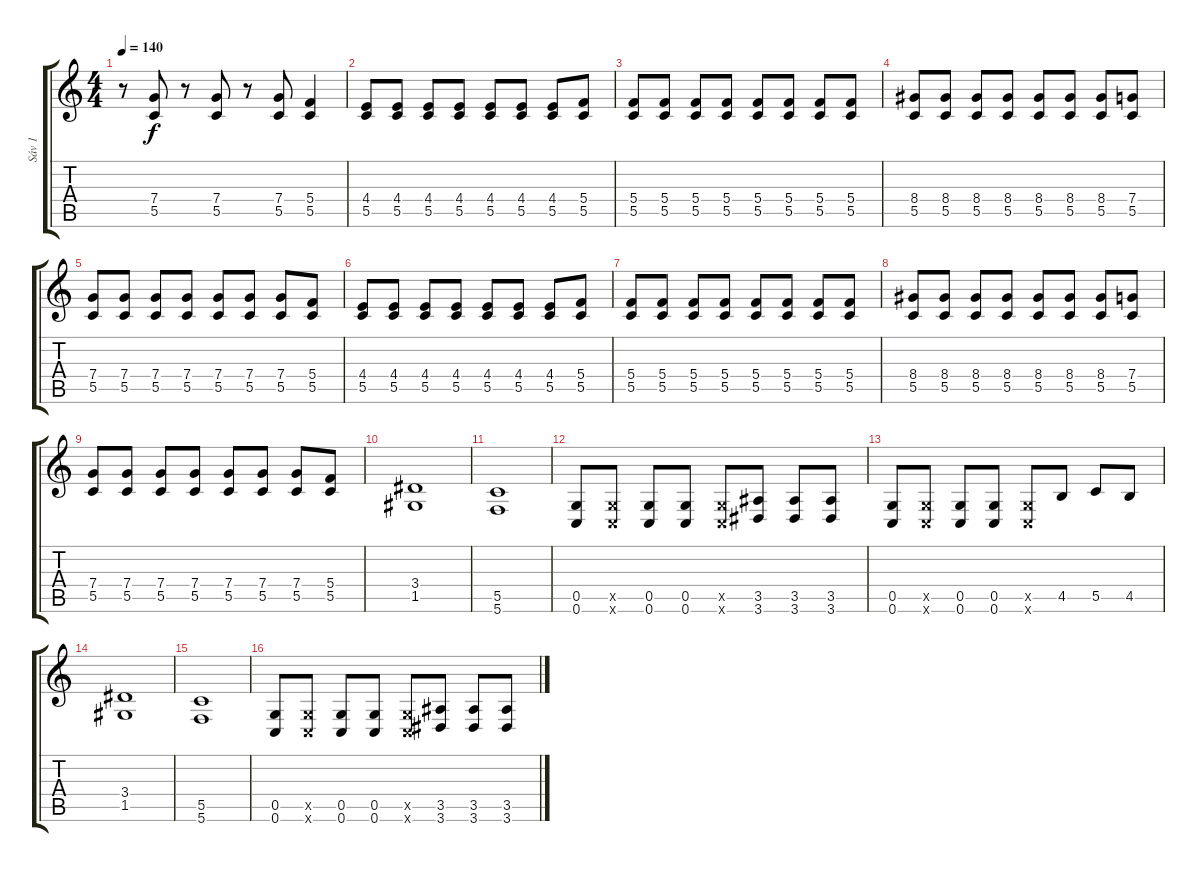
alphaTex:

\track ("Sáv 1" "Sáv 1") {instrument distortionguitar}
\staff {score tabs}
\tuning (D4 A3 F3 C3 G2 C2) {hide}
\ts (4 4)
\tempo 140
\clef g2
\ks c
r.8{dy f} (7.4 5.5).8 r.8 (7.4 5.5).8 r.8 (7.4 5.5).8 (5.4 5.5).4 |
(4.4 5.5).8 (4.4 5.5).8 (4.4 5.5).8 (4.4 5.5).8 (4.4 5.5).8 (4.4 5.5).8 (4.4 5.5).8 (5.4 5.5).8 |
(5.4 5.5).8 (5.4 5.5).8 (5.4 5.5).8 (5.4 5.5).8 (5.4 5.5).8 (5.4 5.5).8 (5.4 5.5).8 (5.4 5.5).8 |
(8.4 5.5).8 (8.4 5.5).8 (8.4 5.5).8 (8.4 5.5).8 (8.4 5.5).8 (8.4 5.5).8 (8.4 5.5).8 (7.4 5.5).8 |
(7.4 5.5).8 (7.4 5.5).8 (7.4 5.5).8 (7.4 5.5).8 (7.4 5.5).8 (7.4 5.5).8 (7.4 5.5).8 (5.4 5.5).8 |
(4.4 5.5).8 (4.4 5.5).8 (4.4 5.5).8 (4.4 5.5).8 (4.4 5.5).8 (4.4 5.5).8 (4.4 5.5).8 (5.4 5.5).8 |
(5.4 5.5).8 (5.4 5.5).8 (5.4 5.5).8 (5.4 5.5).8 (5.4 5.5).8 (5.4 5.5).8 (5.4 5.5).8 (5.4 5.5).8 |
(8.4 5.5).8 (8.4 5.5).8 (8.4 5.5).8 (8.4 5.5).8 (8.4 5.5).8 (8.4 5.5).8 (8.4 5.5).8 (7.4 5.5).8 |
(7.4 5.5).8 (7.4 5.5).8 (7.4 5.5).8 (7.4 5.5).8 (7.4 5.5).8 (7.4 5.5).8 (7.4 5.5).8 (5.4 5.5).8 |
(3.4 1.5).1 |
(5.5 5.6).1 |
(0.5 0.6).8 (0.5{x} 0.6{x}).8 (0.5 0.6).8 (0.5 0.6).8 (0.5{x} 0.6{x}).8 (3.5 3.6).8 (3.5 3.6).8 (3.5 3.6).8 |
(0.5 0.6).8 (0.5{x} 0.6{x}).8 (0.5 0.6).8 (0.5 0.6).8 (0.5{x} 0.6{x}).8 4.5.8 5.5.8 4.5.8 |
(3.4 1.5).1 |
(5.5 5.6).1 |
(0.5 0.6).8 (0.5{x} 0.6{x}).8 (0.5 0.6).8 (0.5 0.6).8 (0.5{x} 0.6{x}).8 (3.5 3.6).8 (3.5 3.6).8 (3.5 3.6).8
